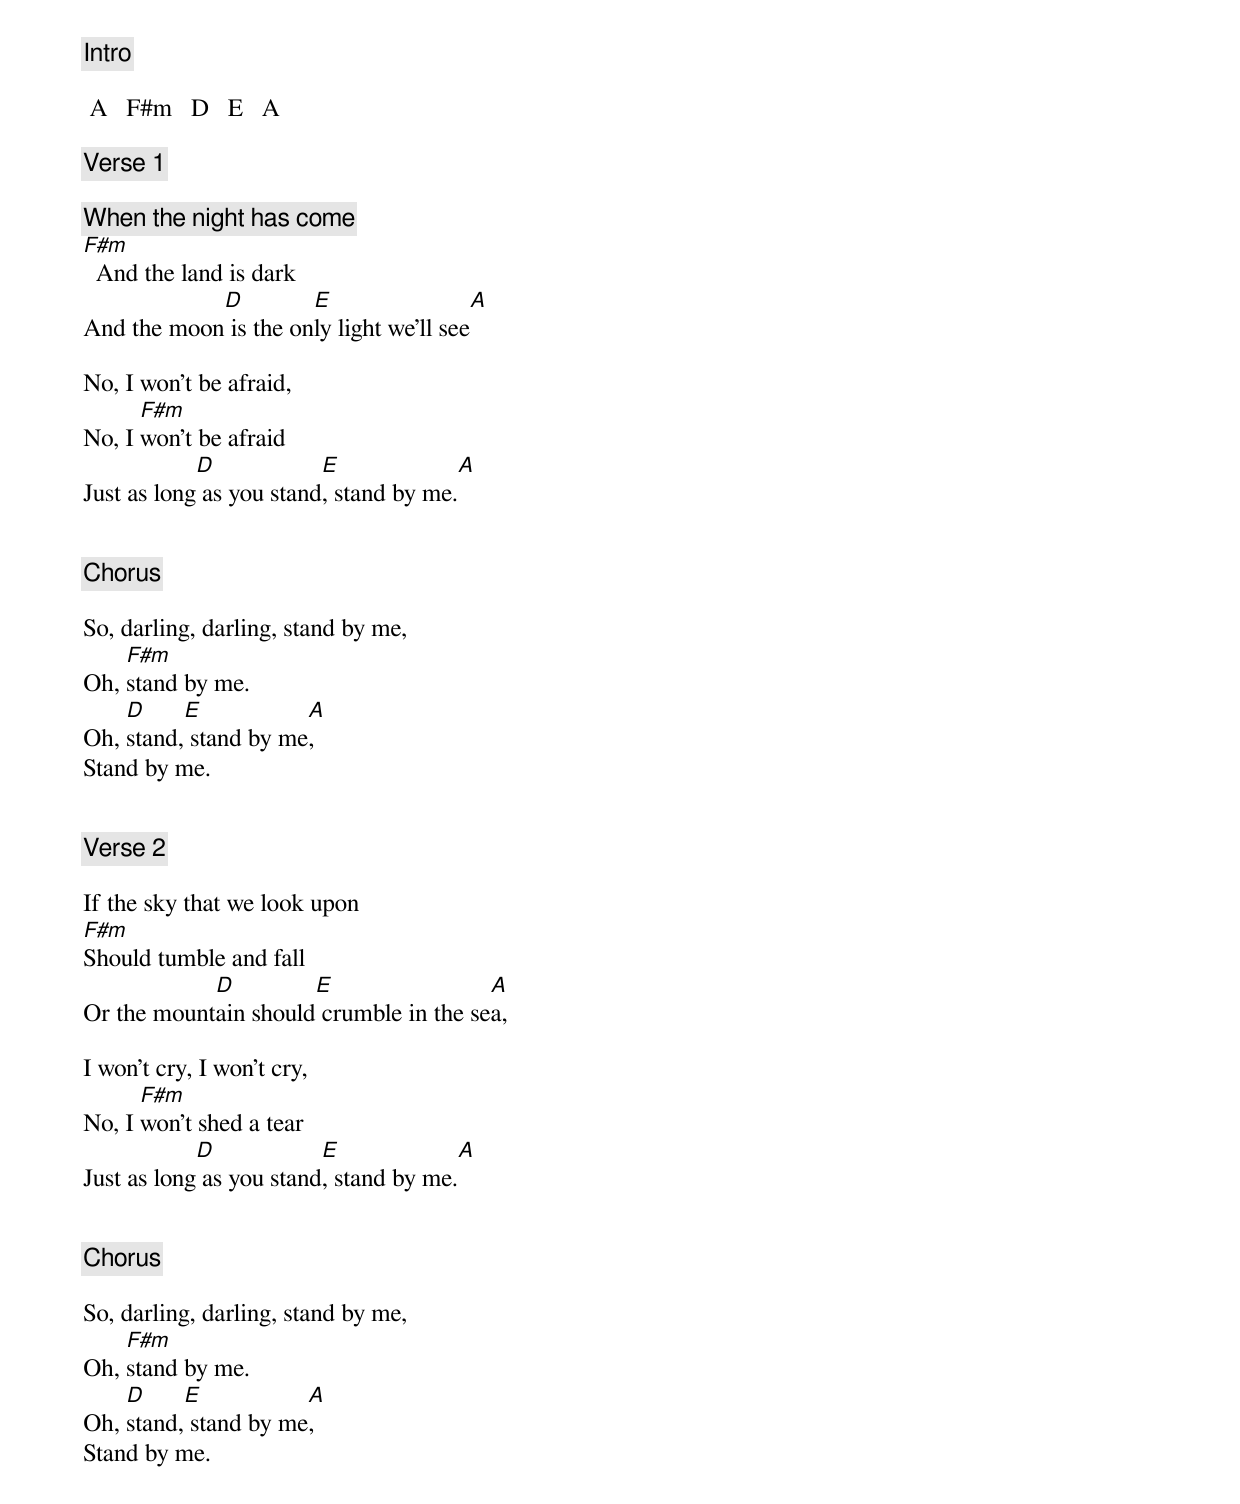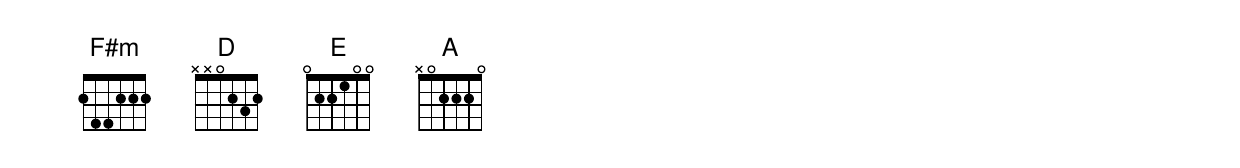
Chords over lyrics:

[Intro]

 A   F#m   D   E   A

[Verse 1]

When the night has come
F#m
  And the land is dark
            D         E                 A
And the moon is the only light we'll see

No, I won't be afraid,
      F#m
No, I won't be afraid
            D            E             A
Just as long as you stand, stand by me.


[Chorus]

So, darling, darling, stand by me,
    F#m
Oh, stand by me.
    D     E           A
Oh, stand, stand by me,
Stand by me.


[Verse 2]

If the sky that we look upon
F#m
Should tumble and fall
            D         E                 A
Or the mountain should crumble in the sea,

I won't cry, I won't cry,
      F#m
No, I won't shed a tear
            D            E             A
Just as long as you stand, stand by me.


[Chorus]

So, darling, darling, stand by me,
    F#m
Oh, stand by me.
    D     E           A
Oh, stand, stand by me,
Stand by me.
